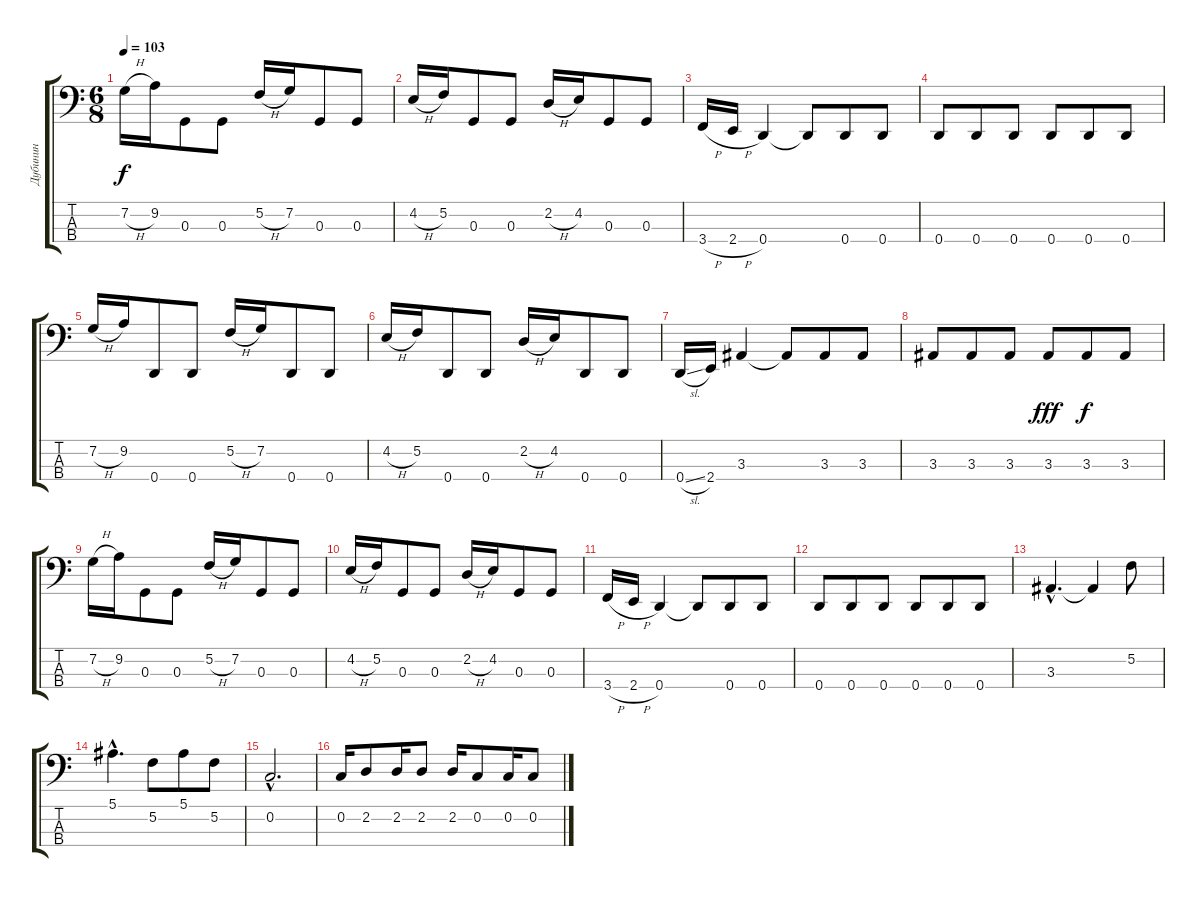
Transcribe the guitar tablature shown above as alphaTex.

\track ("Дубинин" "Дубинин") {instrument electricbassfinger}
\staff {score tabs}
\tuning (F2 C2 G1 D1) {hide}
\ts (6 8)
\tempo 103
\clef f4
\ks c
7.2{h}.16{dy f} 9.2.16 0.3.8 0.3.8 5.2{h}.16 7.2.16 0.3.8 0.3.8 |
4.2{h}.16 5.2.16 0.3.8 0.3.8 2.2{h}.16 4.2.16 0.3.8 0.3.8 |
3.4{h}.16 2.4{h}.16 0.4.4 0.4{t}.8 0.4.8 0.4.8 |
0.4.8 0.4.8 0.4.8 0.4.8 0.4.8 0.4.8 |
7.2{h}.16 9.2.16 0.4.8 0.4.8 5.2{h}.16 7.2.16 0.4.8 0.4.8 |
4.2{h}.16 5.2.16 0.4.8 0.4.8 2.2{h}.16 4.2.16 0.4.8 0.4.8 |
0.4{sl}.16 2.4.16 3.3.4 3.3{t}.8 3.3.8 3.3.8 |
3.3.8 3.3.8 3.3.8 3.3.8{dy fff} 3.3.8{dy f} 3.3.8 |
7.2{h}.16 9.2.16 0.3.8 0.3.8 5.2{h}.16 7.2.16 0.3.8 0.3.8 |
4.2{h}.16 5.2.16 0.3.8 0.3.8 2.2{h}.16 4.2.16 0.3.8 0.3.8 |
3.4{h}.16 2.4{h}.16 0.4.4 0.4{t}.8 0.4.8 0.4.8 |
0.4.8 0.4.8 0.4.8 0.4.8 0.4.8 0.4.8 |
3.3{hac}.4{d} 3.3{t}.4 5.2.8 |
5.1{hac}.4{d} 5.2.8 5.1.8 5.2.8 |
0.2{hac}.2{d} |
0.2.16 2.2.8 2.2.16 2.2.8 2.2.16 0.2.8 0.2.16 0.2.8
